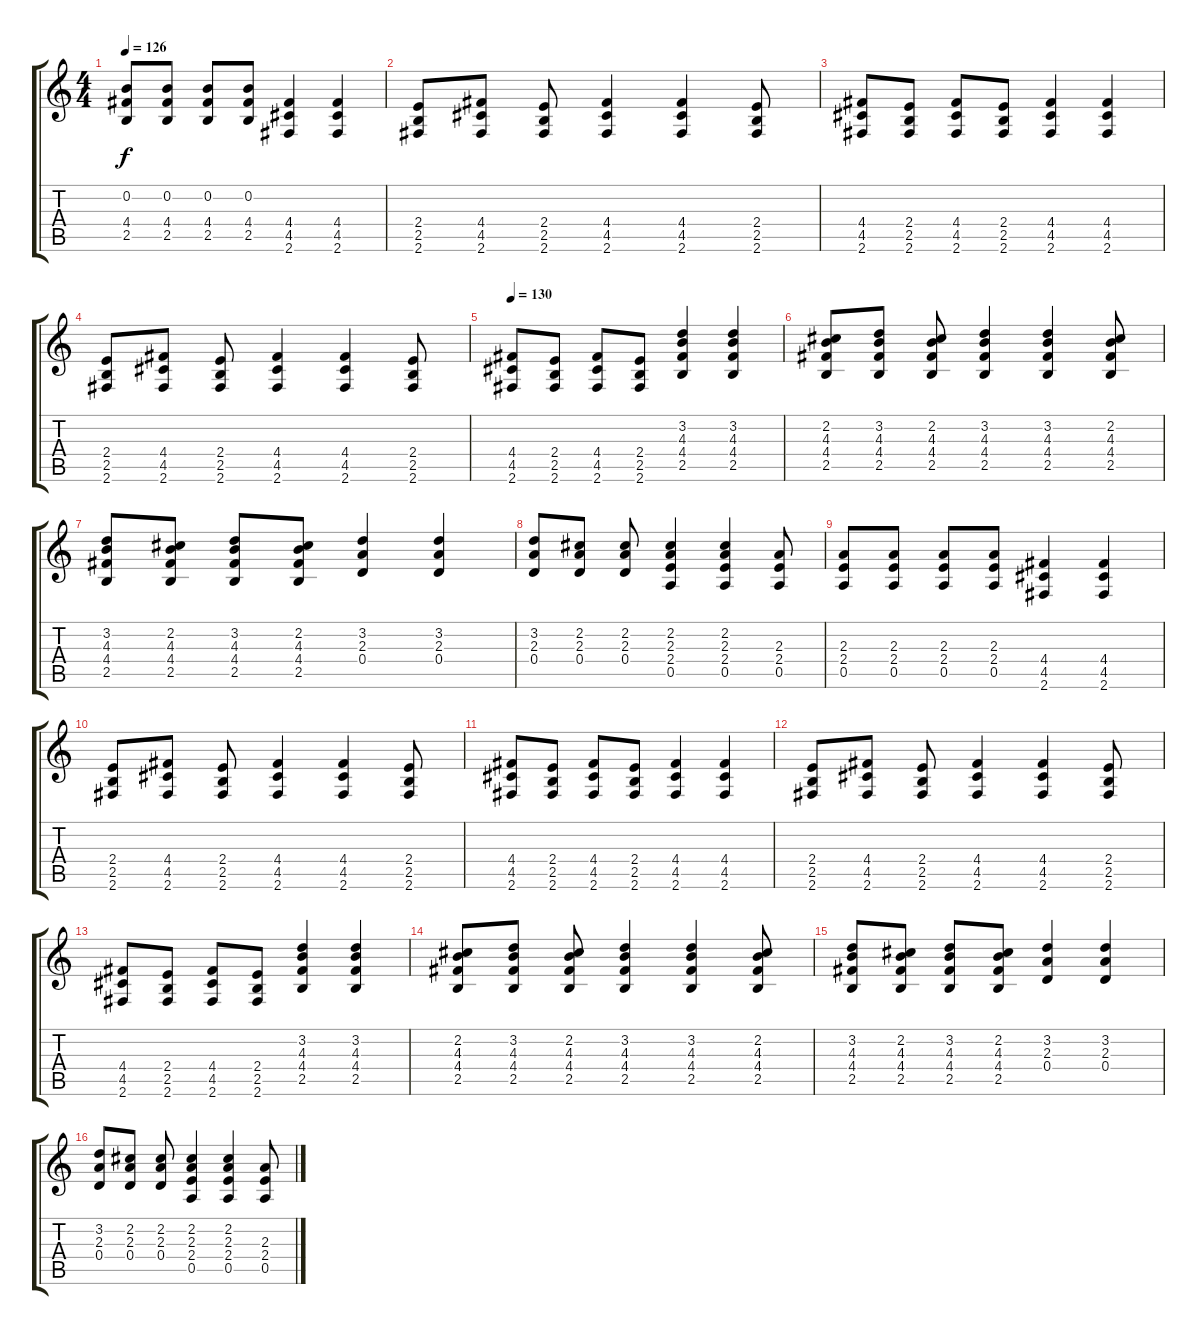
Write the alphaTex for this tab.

\track "" {instrument overdrivenguitar}
\staff {score tabs}
\tuning (E4 B3 G3 D3 A2 E2) {hide}
\ts (4 4)
\tempo 126
\clef g2
\ks c
(0.2 4.4 2.5).8{dy f} (0.2 4.4 2.5).8 (0.2 4.4 2.5).8 (0.2 4.4 2.5).8 (4.4 4.5 2.6).4 (4.4 4.5 2.6).4 |
(2.4 2.5 2.6).8 (4.4 4.5 2.6).8 (2.4 2.5 2.6).8 (4.4 4.5 2.6).4 (4.4 4.5 2.6).4 (2.4 2.5 2.6).8 |
(4.4 4.5 2.6).8 (2.4 2.5 2.6).8 (4.4 4.5 2.6).8 (2.4 2.5 2.6).8 (4.4 4.5 2.6).4 (4.4 4.5 2.6).4 |
(2.4 2.5 2.6).8 (4.4 4.5 2.6).8 (2.4 2.5 2.6).8 (4.4 4.5 2.6).4 (4.4 4.5 2.6).4 (2.4 2.5 2.6).8 |
\tempo 130
(4.4 4.5 2.6).8 (2.4 2.5 2.6).8 (4.4 4.5 2.6).8 (2.4 2.5 2.6).8 (3.2 4.3 4.4 2.5).4 (3.2 4.3 4.4 2.5).4 |
(2.2 4.3 4.4 2.5).8 (3.2 4.3 4.4 2.5).8 (2.2 4.3 4.4 2.5).8 (3.2 4.3 4.4 2.5).4 (3.2 4.3 4.4 2.5).4 (2.2 4.3 4.4 2.5).8 |
(3.2 4.3 4.4 2.5).8 (2.2 4.3 4.4 2.5).8 (3.2 4.3 4.4 2.5).8 (2.2 4.3 4.4 2.5).8 (3.2 2.3 0.4).4 (3.2 2.3 0.4).4 |
(3.2 2.3 0.4).8 (2.2 2.3 0.4).8 (2.2 2.3 0.4).8 (2.2 2.3 2.4 0.5).4 (2.2 2.3 2.4 0.5).4 (2.3 2.4 0.5).8 |
(2.3 2.4 0.5).8 (2.3 2.4 0.5).8 (2.3 2.4 0.5).8 (2.3 2.4 0.5).8 (4.4 4.5 2.6).4 (4.4 4.5 2.6).4 |
(2.4 2.5 2.6).8 (4.4 4.5 2.6).8 (2.4 2.5 2.6).8 (4.4 4.5 2.6).4 (4.4 4.5 2.6).4 (2.4 2.5 2.6).8 |
(4.4 4.5 2.6).8 (2.4 2.5 2.6).8 (4.4 4.5 2.6).8 (2.4 2.5 2.6).8 (4.4 4.5 2.6).4 (4.4 4.5 2.6).4 |
(2.4 2.5 2.6).8 (4.4 4.5 2.6).8 (2.4 2.5 2.6).8 (4.4 4.5 2.6).4 (4.4 4.5 2.6).4 (2.4 2.5 2.6).8 |
(4.4 4.5 2.6).8 (2.4 2.5 2.6).8 (4.4 4.5 2.6).8 (2.4 2.5 2.6).8 (3.2 4.3 4.4 2.5).4 (3.2 4.3 4.4 2.5).4 |
(2.2 4.3 4.4 2.5).8 (3.2 4.3 4.4 2.5).8 (2.2 4.3 4.4 2.5).8 (3.2 4.3 4.4 2.5).4 (3.2 4.3 4.4 2.5).4 (2.2 4.3 4.4 2.5).8 |
(3.2 4.3 4.4 2.5).8 (2.2 4.3 4.4 2.5).8 (3.2 4.3 4.4 2.5).8 (2.2 4.3 4.4 2.5).8 (3.2 2.3 0.4).4 (3.2 2.3 0.4).4 |
(3.2 2.3 0.4).8 (2.2 2.3 0.4).8 (2.2 2.3 0.4).8 (2.2 2.3 2.4 0.5).4 (2.2 2.3 2.4 0.5).4 (2.3 2.4 0.5).8
